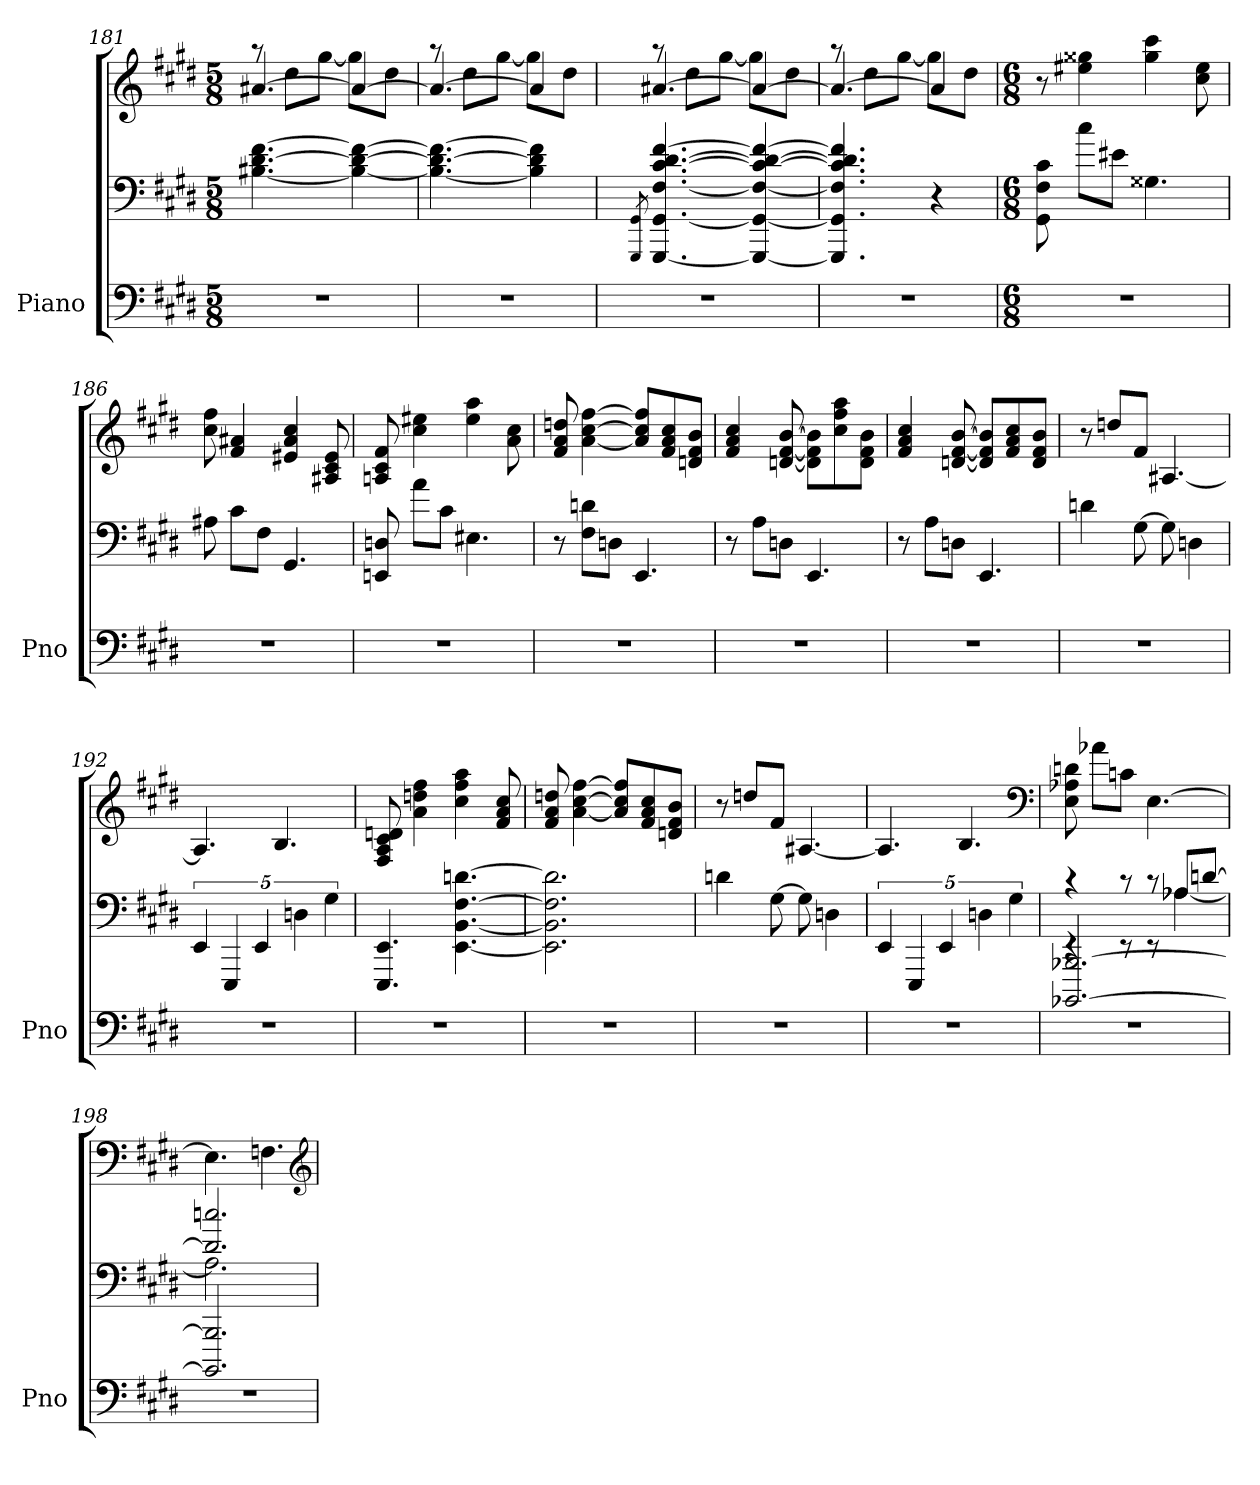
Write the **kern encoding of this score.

**kern	**kern	**kern
*part1	*part1	*part1
*staff3	*staff2	*staff1
*I"Piano	*	*
*I'Pno	*	*
*clefF4	*clefF4	*clefG2
*k[f#c#g#d#]	*k[f#c#g#d#]	*k[f#c#g#d#]
*M5/8	*M5/8	*M5/8
=181	=181	=181
*	*	*^
3...r	[4.B#X [4.d# [4.f#	[4.a#X	8raa
.	.	.	8dd#L
.	.	.	[8gg#J
.	4B#_ 4d#_ 4f#_	4a#_	8gg#L]
.	.	.	8dd#J
=182	=182	=182	=182
3...r	4.B#_ 4.d#_ 4.f#_	4.a#_	8raa
.	.	.	8dd#L
.	.	.	[8gg#J
.	4B#] 4d#] 4f#]	4a#]	8gg#L]
.	.	.	8dd#J
=183	=183	=183	=183
.	8qGGG# 8qGG#	.	.
3...r	4.GGG#_ 4.GG#_ [4.F# [4.c# [4.d# [4.f#	[4.a#X	8raa
.	.	.	8dd#L
.	.	.	[8gg#J
.	4GGG#_ 4GG#_ 4F#_ 4c#_ 4d#_ 4f#_	4a#_	8gg#L]
.	.	.	8dd#J
=184	=184	=184	=184
3...r	4.GGG#] 4.GG#] 4.F#] 4.c#] 4.d#] 4.f#]	4.a#_	8raa
.	.	.	8dd#L
.	.	.	[8gg#J
.	4r	4a#]	8gg#L]
.	.	.	8dd#J
*	*	*v	*v
=185	=185	=185
*M6/8	*M6/8	*M6/8
2.r	8GG# 8F# 8c#	8r
.	8cc#L	4ee#X 4gg##X
.	8e#XJ	.
.	4.G##X	4gg## 4ccc#
.	.	8cc# 8ee#
=186	=186	=186
2.r	8A#X	8cc# 8ff#
.	8c#L	4f# 4a#X
.	8F#J	.
.	4.GG#	4e#X 4a# 4cc#
.	.	8A#X 8c# 8e#
=187	=187	=187
2.r	8EEn 8Dn	8An 8c# 8f#
.	8aL	4cc# 4ee#X
.	8c#J	.
.	4.E#X	4ee# 4aa
.	.	8a 8cc#
=188	=188	=188
2.r	8r	8f# 8a 8ddn
.	8F# 8dnL	[4a [4cc# [4ff#
.	8DnJ	.
.	4.EE	8a] 8cc#] 8ff#]L
.	.	8f# 8a 8cc#
.	.	8dn 8f# 8bJ
=189	=189	=189
2.r	8r	4f# 4a 4cc#
.	8AL	.
.	8DnJ	[8dn [8f# [8b
.	4.EE	8d] 8f#] 8b]L
.	.	8cc# 8ff# 8aa
.	.	8d 8f# 8bJ
=190	=190	=190
2.r	8r	4f# 4a 4cc#
.	8AL	.
.	8DnJ	[8dn [8f# [8b
.	4.EE	8d] 8f#] 8b]L
.	.	8f# 8a 8cc#
.	.	8d 8f# 8bJ
=191	=191	=191
2.r	4dn	8r
.	.	8ddnL
.	[8G#	8f#J
.	8G#]	[4.A#X
.	4Dn	.
=192	=192	=192
2.r	20%3EE	4.A#]
.	20%3EEE	.
.	20%3EE	.
.	.	4.B
.	20%3Dn	.
.	20%3G#	.
=193	=193	=193
2.r	4.EEE 4.EE	8F# 8A 8c# 8dn
.	.	4a 4ddn 4ff#
.	[4.EE [4.BB [4.F# [4.dn	4cc# 4ff# 4aa
.	.	8f# 8a 8cc#
=194	=194	=194
2.r	2.EE] 2.BB] 2.F#] 2.d]	8f# 8a 8ddn
.	.	[4a [4cc# [4ff#
.	.	8a] 8cc#] 8ff#]L
.	.	8f# 8a 8cc#
.	.	8dn 8f# 8bJ
=195	=195	=195
2.r	4dn	8r
.	.	8ddnL
.	[8G#	8f#J
.	8G#]	[4.A#X
.	4Dn	.
=196	=196	=196
2.r	20%3EE	4.A#]
.	20%3EEE	.
.	20%3EE	.
.	.	4.B
.	20%3Dn	.
.	20%3G#	.
*	*	*clefF4
=197	=197	=197
*	*^	*
*	*	*^	*
2.r	[2.BBBB-X [2.BBB-X	4rEE	4rc	8E 8A-X 8dn
.	.	.	.	8a-XL
.	.	8rEE	8rc	8cnJ
.	.	8rEE	8rc	[4.E
.	.	[4A-X	8A-XL	.
.	.	.	[8dnJ	.
=198	=198	=198	=198	=198
2.r	2.BBBB-] 2.BBB-]	2.A-]	2.d] 2.ccn	4.E]
.	.	.	.	4.Fn
*	*v	*v	*v	*
*	*	*clefG2
=	=	=
*-	*-	*-
